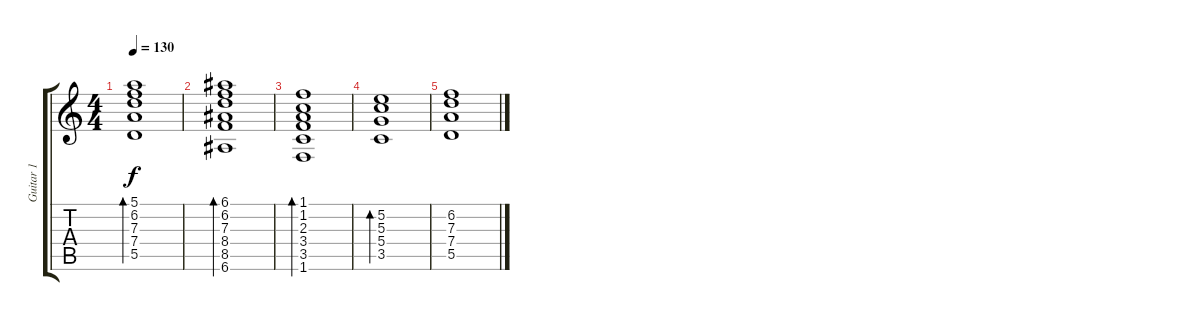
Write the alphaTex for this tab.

\track ("Guitar 1" "Guitar 1") {instrument electricguitarclean}
\staff {score tabs}
\tuning (E4 B3 G3 D3 A2 E2) {hide}
\ts (4 4)
\tempo 130
\clef g2
\ks c
(5.1 6.2 7.3 7.4 5.5).1{bd 240 dy f} |
(6.1 6.2 7.3 8.4 8.5 6.6).1{bd 240} |
(1.1 1.2 2.3 3.4 3.5 1.6).1{bd 240} |
(5.2 5.3 5.4 3.5).1{bd 240} |
(6.2 7.3 7.4 5.5).1
